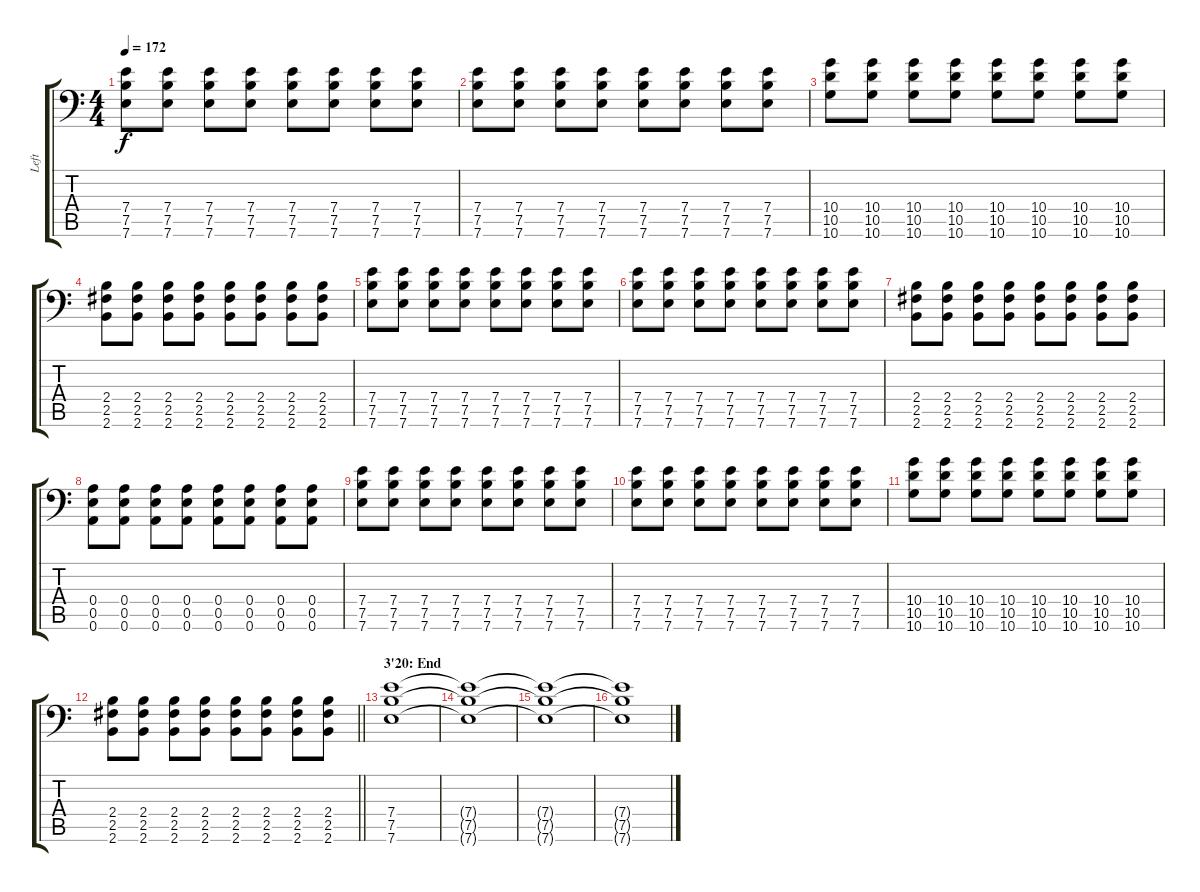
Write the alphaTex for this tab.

\track ("Left" "Left") {instrument distortionguitar}
\staff {score tabs}
\tuning (B3 Gb3 D3 A2 E2 A1) {hide}
\ts (4 4)
\tempo 172
\clef f4
\ks c
(7.4 7.5 7.6).8{dy f} (7.4 7.5 7.6).8 (7.4 7.5 7.6).8 (7.4 7.5 7.6).8 (7.4 7.5 7.6).8 (7.4 7.5 7.6).8 (7.4 7.5 7.6).8 (7.4 7.5 7.6).8 |
(7.4 7.5 7.6).8 (7.4 7.5 7.6).8 (7.4 7.5 7.6).8 (7.4 7.5 7.6).8 (7.4 7.5 7.6).8 (7.4 7.5 7.6).8 (7.4 7.5 7.6).8 (7.4 7.5 7.6).8 |
(10.4 10.5 10.6).8 (10.4 10.5 10.6).8 (10.4 10.5 10.6).8 (10.4 10.5 10.6).8 (10.4 10.5 10.6).8 (10.4 10.5 10.6).8 (10.4 10.5 10.6).8 (10.4 10.5 10.6).8 |
(2.4 2.5 2.6).8 (2.4 2.5 2.6).8 (2.4 2.5 2.6).8 (2.4 2.5 2.6).8 (2.4 2.5 2.6).8 (2.4 2.5 2.6).8 (2.4 2.5 2.6).8 (2.4 2.5 2.6).8 |
(7.4 7.5 7.6).8 (7.4 7.5 7.6).8 (7.4 7.5 7.6).8 (7.4 7.5 7.6).8 (7.4 7.5 7.6).8 (7.4 7.5 7.6).8 (7.4 7.5 7.6).8 (7.4 7.5 7.6).8 |
(7.4 7.5 7.6).8 (7.4 7.5 7.6).8 (7.4 7.5 7.6).8 (7.4 7.5 7.6).8 (7.4 7.5 7.6).8 (7.4 7.5 7.6).8 (7.4 7.5 7.6).8 (7.4 7.5 7.6).8 |
(2.4 2.5 2.6).8 (2.4 2.5 2.6).8 (2.4 2.5 2.6).8 (2.4 2.5 2.6).8 (2.4 2.5 2.6).8 (2.4 2.5 2.6).8 (2.4 2.5 2.6).8 (2.4 2.5 2.6).8 |
(0.4 0.5 0.6).8 (0.4 0.5 0.6).8 (0.4 0.5 0.6).8 (0.4 0.5 0.6).8 (0.4 0.5 0.6).8 (0.4 0.5 0.6).8 (0.4 0.5 0.6).8 (0.4 0.5 0.6).8 |
(7.4 7.5 7.6).8 (7.4 7.5 7.6).8 (7.4 7.5 7.6).8 (7.4 7.5 7.6).8 (7.4 7.5 7.6).8 (7.4 7.5 7.6).8 (7.4 7.5 7.6).8 (7.4 7.5 7.6).8 |
(7.4 7.5 7.6).8 (7.4 7.5 7.6).8 (7.4 7.5 7.6).8 (7.4 7.5 7.6).8 (7.4 7.5 7.6).8 (7.4 7.5 7.6).8 (7.4 7.5 7.6).8 (7.4 7.5 7.6).8 |
(10.4 10.5 10.6).8 (10.4 10.5 10.6).8 (10.4 10.5 10.6).8 (10.4 10.5 10.6).8 (10.4 10.5 10.6).8 (10.4 10.5 10.6).8 (10.4 10.5 10.6).8 (10.4 10.5 10.6).8 |
\barLineRight lightlight
(2.4 2.5 2.6).8 (2.4 2.5 2.6).8 (2.4 2.5 2.6).8 (2.4 2.5 2.6).8 (2.4 2.5 2.6).8 (2.4 2.5 2.6).8 (2.4 2.5 2.6).8 (2.4 2.5 2.6).8 |
\section ("" "3'20: End")
(7.4 7.5 7.6).1 |
(7.4{t} 7.5{t} 7.6{t}).1 |
(7.4{t} 7.5{t} 7.6{t}).1 |
(7.4{t} 7.5{t} 7.6{t}).1
